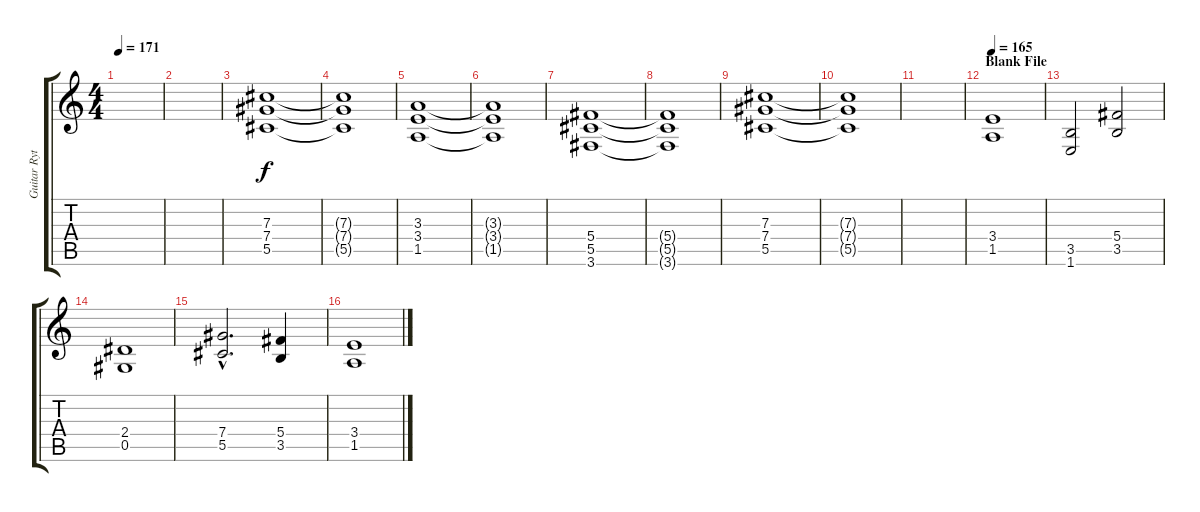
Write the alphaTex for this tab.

\track ("Guitar Rythme" "Guitar Ryt") {instrument distortionguitar}
\staff {score tabs}
\tuning (Eb4 Bb3 Gb3 Db3 Ab2 Eb2) {hide}
\ts (4 4)
\tempo 171
\clef g2
\ks c
|
|
(7.3 7.4 5.5).1 |
(7.3{t} 7.4{t} 5.5{t}).1 |
(3.3 3.4 1.5).1 |
(3.3{t} 3.4{t} 1.5{t}).1 |
(5.4 5.5 3.6).1 |
(5.4{t} 5.5{t} 3.6{t}).1 |
(7.3 7.4 5.5).1 |
(7.3{t} 7.4{t} 5.5{t}).1 |
|
\section ("" "Blank File")
\tempo 165
(3.4 1.5).1 |
(3.5 1.6).2 (5.4 3.5).2 |
(2.4 0.5).1 |
(7.4{hac} 5.5{hac}).2{d} (5.4 3.5).4 |
(3.4 1.5).1
